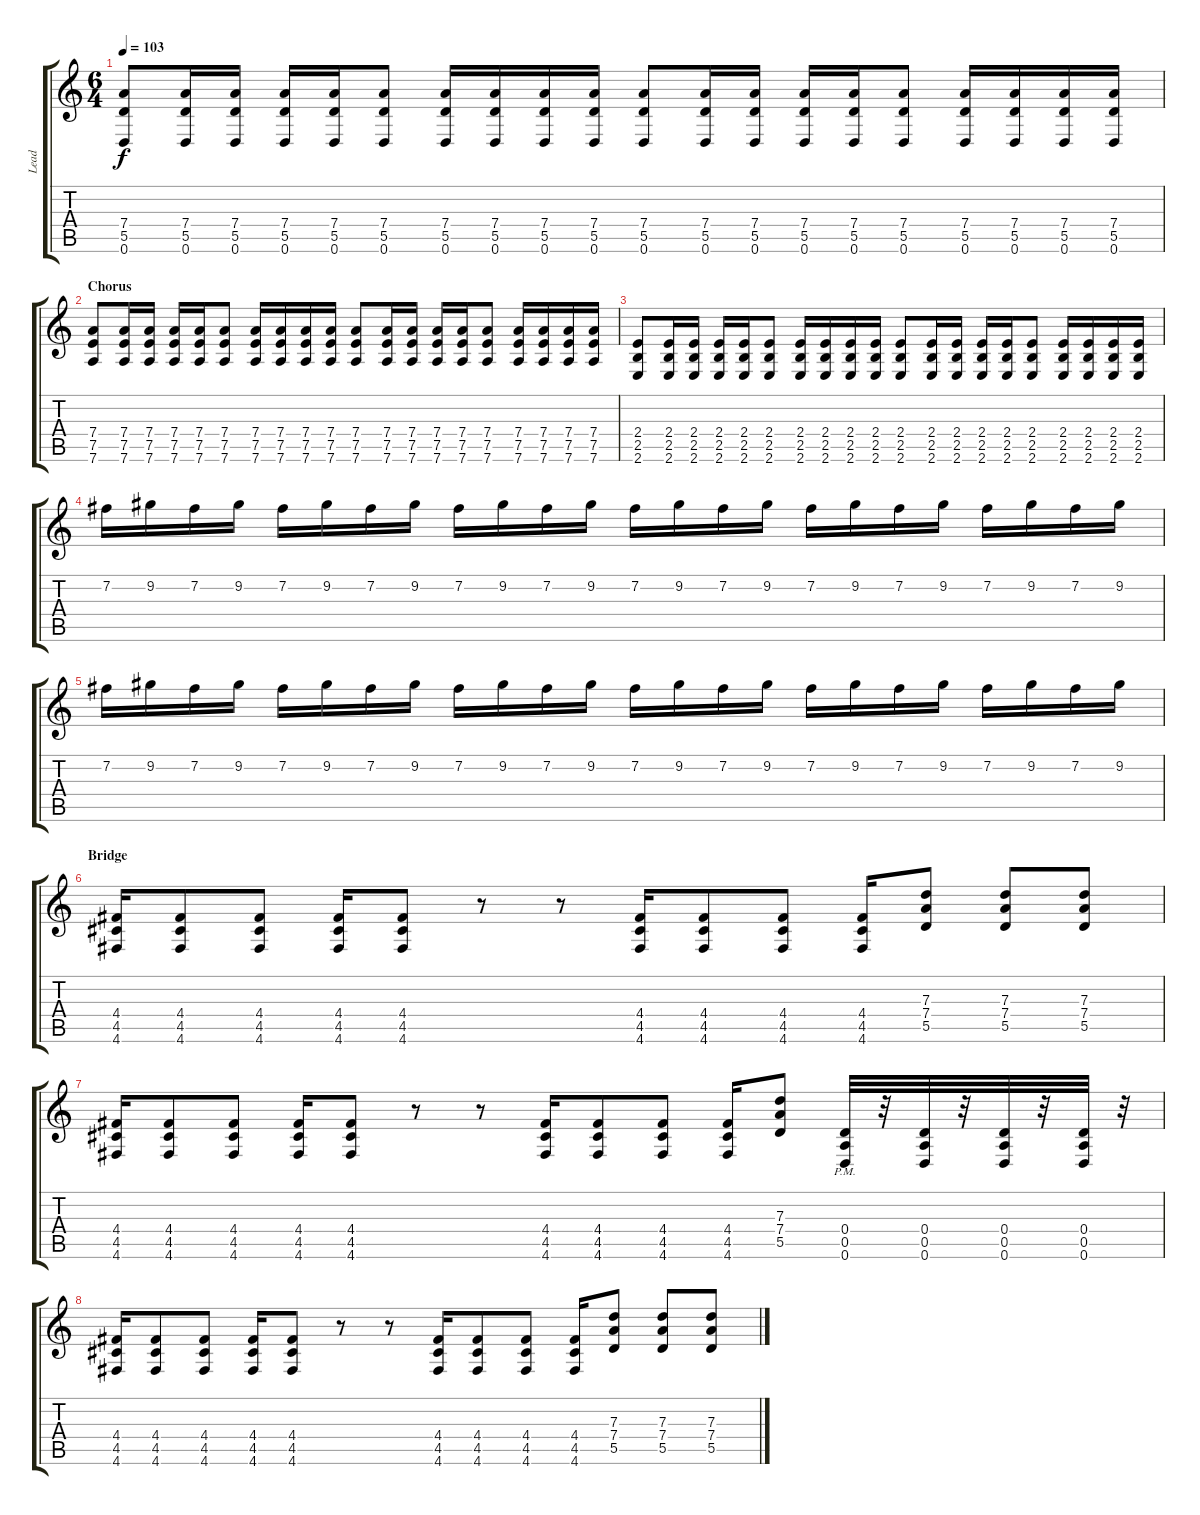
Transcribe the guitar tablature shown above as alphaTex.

\track ("Lead" "Lead") {instrument overdrivenguitar}
\staff {score tabs}
\tuning (E4 B3 G3 D3 A2 D2) {hide}
\ts (6 4)
\tempo 103
\clef g2
\ks c
(7.4 5.5 0.6).8{dy f} (7.4 5.5 0.6).16 (7.4 5.5 0.6).16 (7.4 5.5 0.6).16 (7.4 5.5 0.6).16 (7.4 5.5 0.6).8 (7.4 5.5 0.6).16 (7.4 5.5 0.6).16 (7.4 5.5 0.6).16 (7.4 5.5 0.6).16 (7.4 5.5 0.6).8 (7.4 5.5 0.6).16 (7.4 5.5 0.6).16 (7.4 5.5 0.6).16 (7.4 5.5 0.6).16 (7.4 5.5 0.6).8 (7.4 5.5 0.6).16 (7.4 5.5 0.6).16 (7.4 5.5 0.6).16 (7.4 5.5 0.6).16 |
\section ("" "Chorus")
(7.4 7.5 7.6).8 (7.4 7.5 7.6).16 (7.4 7.5 7.6).16 (7.4 7.5 7.6).16 (7.4 7.5 7.6).16 (7.4 7.5 7.6).8 (7.4 7.5 7.6).16 (7.4 7.5 7.6).16 (7.4 7.5 7.6).16 (7.4 7.5 7.6).16 (7.4 7.5 7.6).8 (7.4 7.5 7.6).16 (7.4 7.5 7.6).16 (7.4 7.5 7.6).16 (7.4 7.5 7.6).16 (7.4 7.5 7.6).8 (7.4 7.5 7.6).16 (7.4 7.5 7.6).16 (7.4 7.5 7.6).16 (7.4 7.5 7.6).16 |
(2.4 2.5 2.6).8 (2.4 2.5 2.6).16 (2.4 2.5 2.6).16 (2.4 2.5 2.6).16 (2.4 2.5 2.6).16 (2.4 2.5 2.6).8 (2.4 2.5 2.6).16 (2.4 2.5 2.6).16 (2.4 2.5 2.6).16 (2.4 2.5 2.6).16 (2.4 2.5 2.6).8 (2.4 2.5 2.6).16 (2.4 2.5 2.6).16 (2.4 2.5 2.6).16 (2.4 2.5 2.6).16 (2.4 2.5 2.6).8 (2.4 2.5 2.6).16 (2.4 2.5 2.6).16 (2.4 2.5 2.6).16 (2.4 2.5 2.6).16 |
7.2.16{volume 10} 9.2.16 7.2.16 9.2.16 7.2.16 9.2.16 7.2.16 9.2.16 7.2.16 9.2.16 7.2.16 9.2.16 7.2.16 9.2.16 7.2.16 9.2.16 7.2.16 9.2.16 7.2.16 9.2.16 7.2.16 9.2.16 7.2.16 9.2.16 |
7.2.16 9.2.16 7.2.16 9.2.16 7.2.16 9.2.16 7.2.16 9.2.16 7.2.16 9.2.16 7.2.16 9.2.16 7.2.16 9.2.16 7.2.16 9.2.16 7.2.16 9.2.16 7.2.16 9.2.16 7.2.16 9.2.16 7.2.16 9.2.16 |
\section ("" "Bridge")
(4.4 4.5 4.6).16{volume 13} (4.4 4.5 4.6).8 (4.4 4.5 4.6).8 (4.4 4.5 4.6).16 (4.4 4.5 4.6).8 r.8 r.8 (4.4 4.5 4.6).16 (4.4 4.5 4.6).8 (4.4 4.5 4.6).8 (4.4 4.5 4.6).16 (7.3 7.4 5.5).8 (7.3 7.4 5.5).8 (7.3 7.4 5.5).8 |
(4.4 4.5 4.6).16 (4.4 4.5 4.6).8 (4.4 4.5 4.6).8 (4.4 4.5 4.6).16 (4.4 4.5 4.6).8 r.8 r.8 (4.4 4.5 4.6).16 (4.4 4.5 4.6).8 (4.4 4.5 4.6).8 (4.4 4.5 4.6).16 (7.3 7.4 5.5).8 (0.4 0.5 0.6{pm}).32 r.32 (0.4 0.5 0.6).32 r.32 (0.4 0.5 0.6).32 r.32 (0.4 0.5 0.6).32 r.32 |
(4.4 4.5 4.6).16 (4.4 4.5 4.6).8 (4.4 4.5 4.6).8 (4.4 4.5 4.6).16 (4.4 4.5 4.6).8 r.8 r.8 (4.4 4.5 4.6).16 (4.4 4.5 4.6).8 (4.4 4.5 4.6).8 (4.4 4.5 4.6).16 (7.3 7.4 5.5).8 (7.3 7.4 5.5).8 (7.3 7.4 5.5).8
